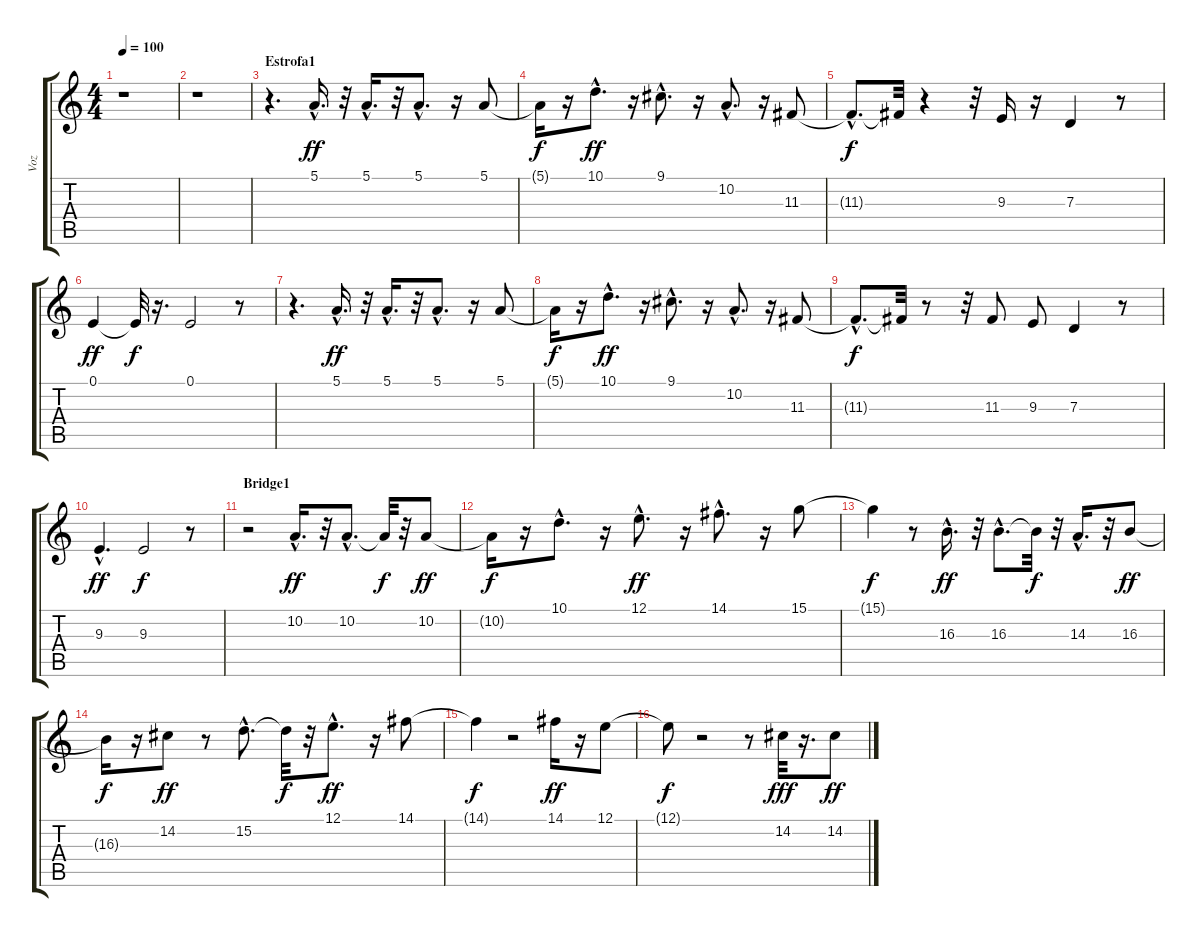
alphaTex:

\track ("Voz" "Voz") {instrument tenorsax}
\staff {score tabs}
\tuning (E4 B3 G3 D3 A2 E2) {hide}
\ts (4 4)
\tempo 100
\clef g2
\ks c
r.1{dy mf} |
r.1 |
\section ("" "Estrofa1")
r.4{d} 5.1{hac}.16{d dy ff} r.32 5.1{hac}.16{d} r.32 5.1{hac}.8{d} r.16 5.1.8 |
5.1{t}.16{dy f} r.16 10.1{hac}.8{d dy ff} r.16 9.1{hac}.8{d} r.16 10.2{hac}.8{d} r.16 11.3.8 |
11.3{hac t}.8{d dy f} 11.3{t}.32 r.4 r.32 9.3.16 r.16 7.3.4 r.8 |
0.1.4{dy ff} 0.1{t}.32{dy f} r.16{d} 0.1.2 r.8 |
r.4{d} 5.1{hac}.16{d dy ff} r.32 5.1{hac}.16{d} r.32 5.1{hac}.8{d} r.16 5.1.8 |
5.1{t}.16{dy f} r.16 10.1{hac}.8{d dy ff} r.16 9.1{hac}.8{d} r.16 10.2{hac}.8{d} r.16 11.3.8 |
11.3{hac t}.8{d dy f} 11.3{t}.32 r.8 r.32 11.3.8 9.3.8 7.3.4 r.8 |
9.3{hac}.4{d dy ff} 9.3.2{dy f} r.8 |
\section ("" "Bridge1")
r.2 10.2{hac}.16{d dy ff} r.32 10.2{hac}.8{d} 10.2{t}.32{dy f} r.32 10.2.8{dy ff} |
10.2{t}.16{dy f} r.16 10.1{hac}.8{d} r.16 12.1{hac}.8{d dy ff} r.16 14.1{hac}.8{d} r.16 15.1.8 |
15.1{t}.4{dy f} r.8 16.3{hac}.16{d dy ff} r.32 16.3{hac}.8{d} 16.3{t}.32{dy f} r.32 14.3{hac}.16{d} r.32 16.3.8{dy ff} |
16.3{t}.16{dy f} r.16 14.2.8{dy ff} r.8 15.2{hac}.8{d} 15.2{t}.32{dy f} r.32 12.1{hac}.8{d dy ff} r.16 14.1.8 |
14.1{t}.4{dy f} r.2 14.1.16{dy ff} r.16 12.1.8 |
12.1{t}.8{dy f} r.2 r.8 14.2.32{dy fff} r.16{d} 14.2.8{dy ff}
